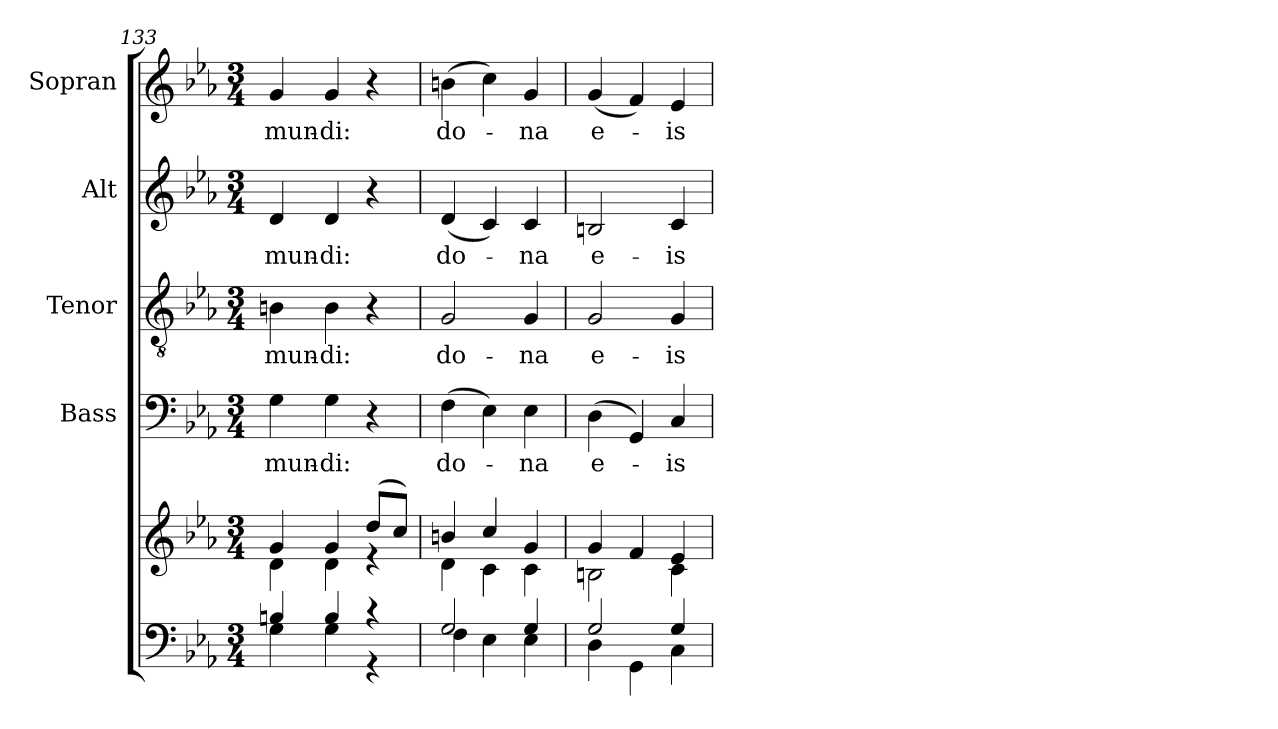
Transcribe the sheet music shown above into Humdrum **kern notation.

**kern	**kern	**kern	**text	**kern	**text	**kern	**text	**kern	**text
*part5	*part5	*part4	*part4	*part3	*part3	*part2	*part2	*part1	*part1
*staff6	*staff5	*staff4	*staff4	*staff3	*staff3	*staff2	*staff2	*staff1	*staff1
*	*	*I"Bass	*	*I"Tenor	*	*I"Alt	*	*I"Sopran	*
*	*	*I'B.	*	*I'T.	*	*I'A.	*	*I'S.	*
*clefF4	*clefG2	*clefF4	*	*clefGv2	*	*clefG2	*	*clefG2	*
*k[b-e-a-]	*k[b-e-a-]	*k[b-e-a-]	*	*k[b-e-a-]	*	*k[b-e-a-]	*	*k[b-e-a-]	*
*E-:	*E-:	*E-:	*	*E-:	*	*E-:	*	*E-:	*
*M3/4	*M3/4	*M3/4	*	*M3/4	*	*M3/4	*	*M3/4	*
=133	=133	=133	=133	=133	=133	=133	=133	=133	=133
*^	*^	*	*	*	*	*	*	*	*
!	!	!	!	!	!LO:LY:b	!	!LO:LY:b	!	!LO:LY:b	!	!LO:LY:b
4Bn/	4G\	4g/	4d\	4G\	mun-	4Bn\	mun-	4d/	mun-	4g/	mun-
!	!	!	!	!	!LO:LY:b	!	!LO:LY:b	!	!LO:LY:b	!	!LO:LY:b
4B/	4G\	4g/	4d\	4G\	-di:	4B\	-di:	4d/	-di:	4g/	-di:
4r	4r	(<8dd/L	4re	4r	.	4r	.	4r	.	4r	.
.	.	8cc/J)	.	.	.	.	.	.	.	.	.
=134	=134	=134	=134	=134	=134	=134	=134	=134	=134	=134	=134
!	!	!	!	!	!LO:LY:b	!	!LO:LY:b	!	!LO:LY:b	!	!LO:LY:b
2G/	4F\	4bn/	4d\	(>4F\	do-	2G/	do-	(<4d/	do-	(>4bn\	do-
.	4E-\	4cc/	4c\	4E-\)	.	.	.	4c/)	.	4cc\)	.
!	!	!	!	!	!LO:LY:b	!	!LO:LY:b	!	!LO:LY:b	!	!LO:LY:b
4G/	4E-\	4g/	4c\	4E-\	-na	4G/	-na	4c/	-na	4g/	-na
=135	=135	=135	=135	=135	=135	=135	=135	=135	=135	=135	=135
!	!	!	!	!	!LO:LY:b	!	!LO:LY:b	!	!LO:LY:b	!	!LO:LY:b
2G/	4D\	4g/	2Bn\	(>4D\	e-	2G/	e-	2Bn/	e-	(<4g/	e-
.	4GG\	4f/	.	4GG/)	.	.	.	.	.	4f/)	.
!	!	!	!	!	!LO:LY:b	!	!LO:LY:b	!	!LO:LY:b	!	!LO:LY:b
4G/	4C\	4e-/	4c\	4C/	-is	4G/	-is	4c/	-is	4e-/	-is
*v	*v	*	*	*	*	*	*	*	*	*	*
*	*v	*v	*	*	*	*	*	*	*	*
=	=	=	=	=	=	=	=	=	=
*-	*-	*-	*-	*-	*-	*-	*-	*-	*-
